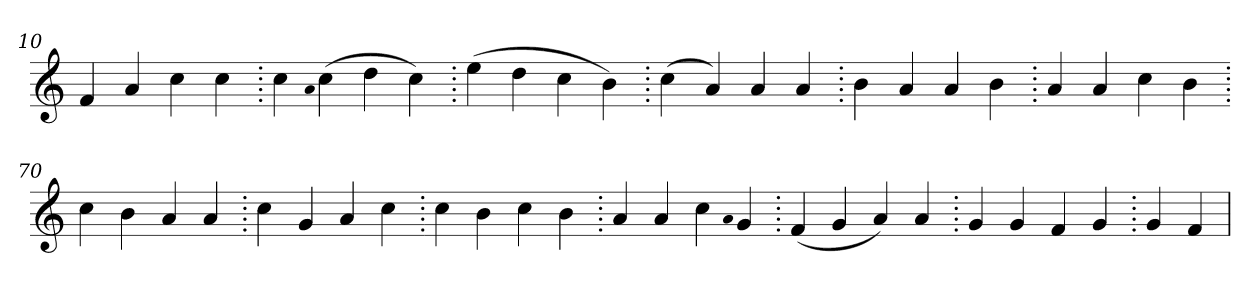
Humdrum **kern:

**kern
*part1
*staff1
*clefG2
=10.
4f
4a
4cc
4cc
=20.
4cc
qqa
(>4cc
4dd
4cc)
=30.
(>4ee
4dd
4cc
4b)
=40.
(>4cc
4a)
4a
4a
=50.
4b
4a
4a
4b
=60.
4a
4a
4cc
4b
=70.
4cc
4b
4a
4a
=80.
4cc
4g
4a
4cc
=90.
4cc
4b
4cc
4b
=100.
4a
4a
4cc
qqa
4g
=110.
(>4f
4g
4a)
4a
=120.
4g
4g
4f
4g
=130.
4g
4f
=
*-
